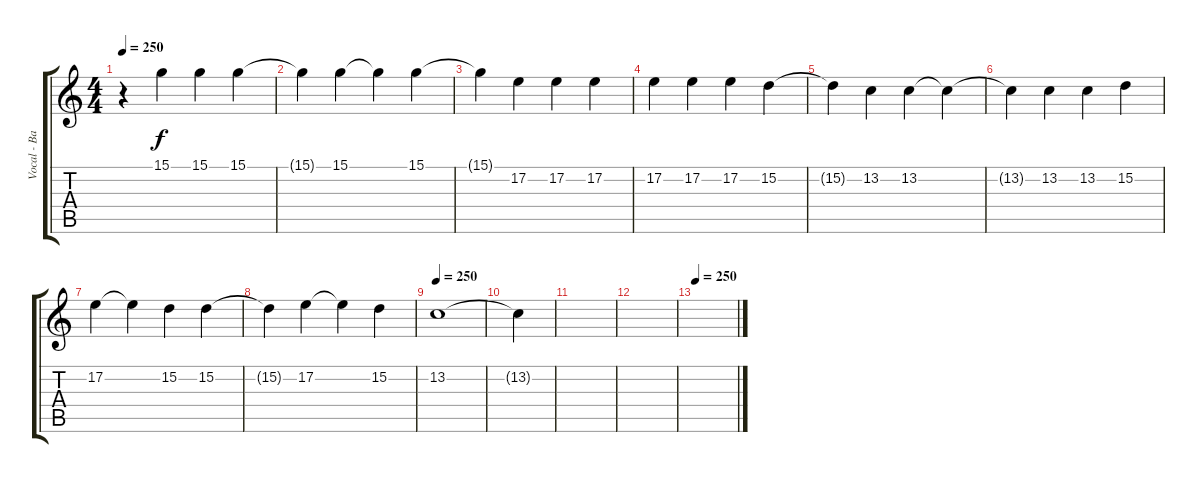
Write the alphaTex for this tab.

\track ("Vocal - Badauí" "Vocal - Ba") {instrument lead2sawtooth}
\staff {score tabs}
\tuning (E4 B3 G3 D3 A2 E2) {hide}
\ts (4 4)
\tempo 250
\clef g2
\ks c
r.4{dy f} 15.1.4 15.1.4 15.1.4 |
15.1{t}.4 15.1.4 15.1{t}.4 15.1.4 |
15.1{t}.4 17.2.4 17.2.4 17.2.4 |
17.2.4 17.2.4 17.2.4 15.2.4 |
15.2{t}.4 13.2.4 13.2.4 13.2{t}.4 |
13.2{t}.4 13.2.4 13.2.4 15.2.4 |
17.2.4 17.2{t}.4 15.2.4 15.2.4 |
15.2{t}.4 17.2.4 17.2{t}.4 15.2.4 |
\tempo 250
13.2.1 |
13.2{t}.4 |
|
|
\tempo 250
